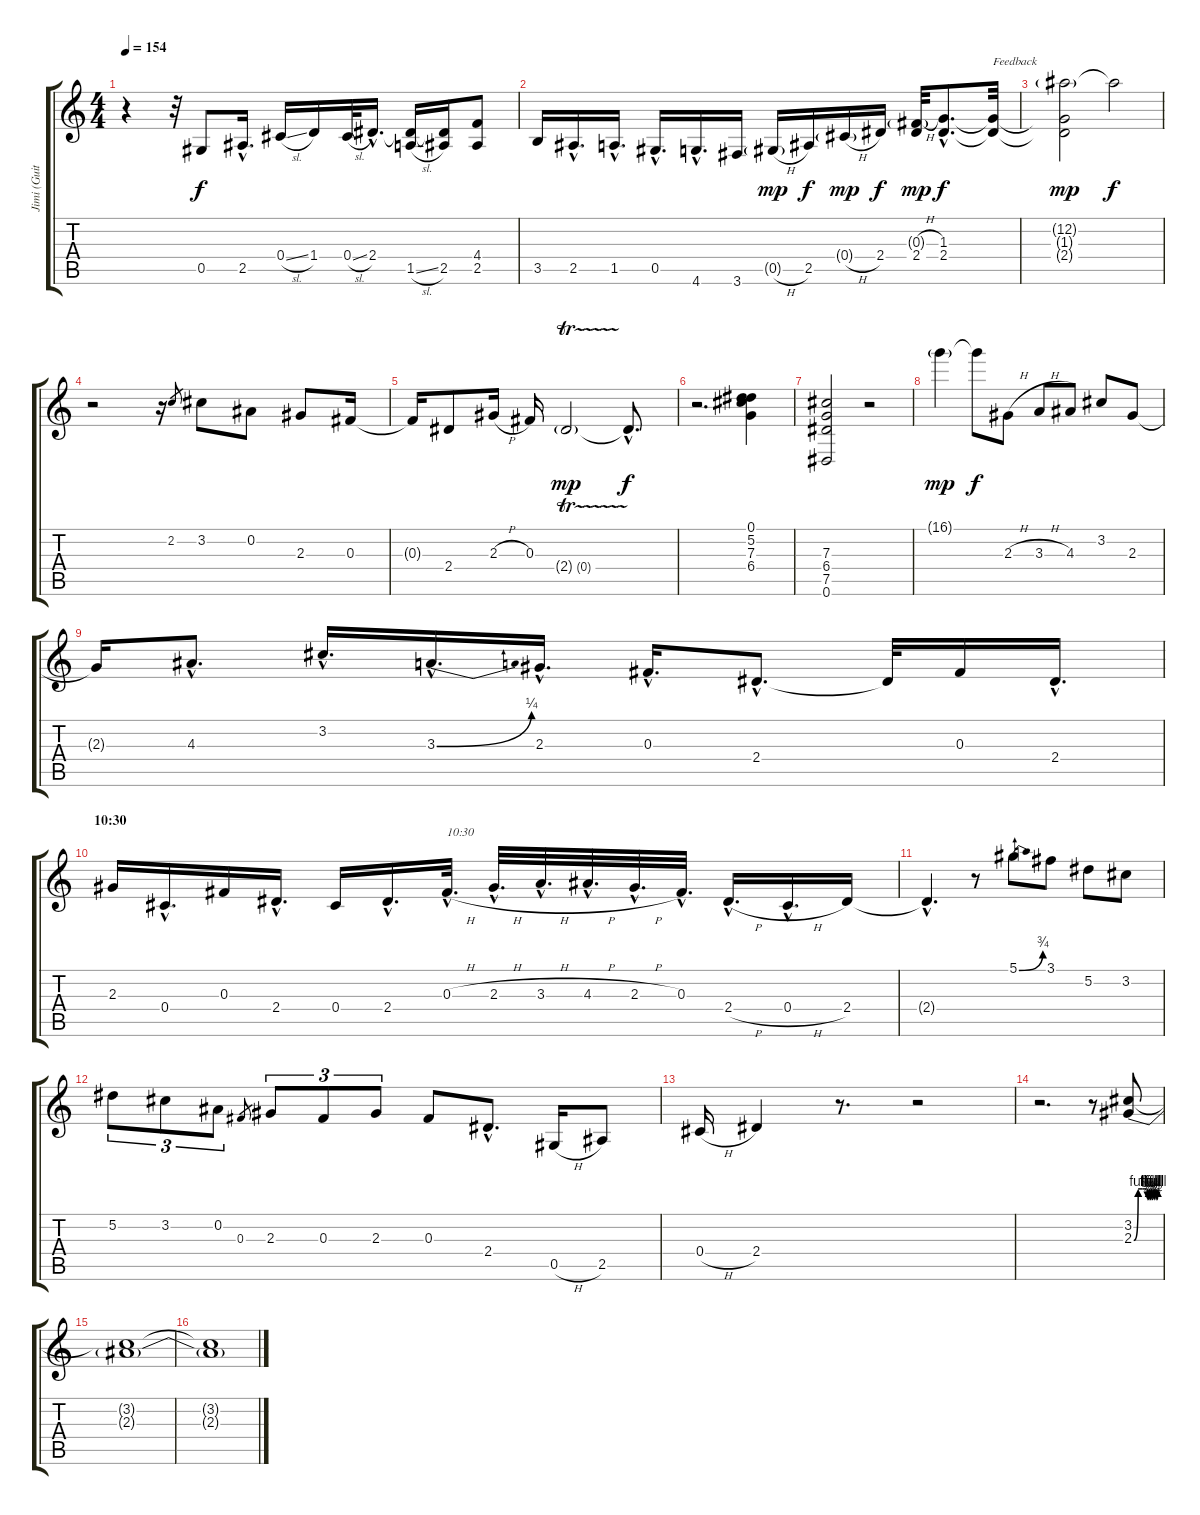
\track ("Jimi (Guitar)" "Jimi (Guit") {instrument overdrivenguitar}
\staff {score tabs}
\tuning (Eb4 Bb3 Gb3 Db3 Ab2 Eb2) {hide}
\ts (4 4)
\tempo 154
\clef g2
\ks c
r.4{dy f} r.32 0.5.8 2.5{hac}.16{d} 0.4{sl}.16 1.4.16 0.4{sl}.32 2.4{hac}.16{d} (2.4{t} 1.5{sl}).16 (2.4{t} 2.5).16 (4.4 2.5).8 |
3.5.16 2.5{hac}.16{d} 1.5{hac}.16{d} 0.5{hac}.16{d} 4.6{hac}.16{d} 3.6.16 0.5{h g}.16{dy mp} 2.5.16{dy f} 0.4{h g}.16{dy mp} 2.4.16{dy f} (0.3{h g} 2.4).32{dy mp} (1.3{hac} 2.4{hac}).8{d dy f} (1.3{t} 2.4{t}).32{txt "Feedback"} |
(12.2{g} 1.3{t} 2.4{t}).2{dy mp} 12.2{t}.2{dy f} |
r.2 r.16 2.2.8{gr} 3.2.8 0.2.8 2.3.8 0.3.16 |
0.3{t}.16 2.4.8 2.3{h}.16 0.3.16 2.4{tr (0 16) g}.2{dy mp} 2.4{hac t}.8{d dy f} |
r.2{d} (0.1 5.2 7.3 6.4).4 |
(7.3 6.4 7.5 0.6).2 r.2 |
16.1{g}.4{dy mp} 16.1{t}.8{dy f} 2.3{h}.8 3.3{h}.8 4.3.8 3.2.8 2.3.8 |
2.3{t}.16 4.3{hac}.8{d} 3.2{hac}.16{d} 3.3{be (bend 0 0 60 1) hac}.16{d} 2.3{hac}.16{d} 0.3{hac}.16{d} 2.4{hac}.8{d} 2.4{t}.32 0.3.16 2.4{hac}.16{d} |
\section ("" "10:30")
2.3.16 0.4{hac}.16{d} 0.3.16 2.4{hac}.16{d} 0.4.16 2.4{hac}.16{d} 0.3{h hac}.32{d txt "10:30"} 2.3{h hac}.32{d} 3.3{h hac}.32{d} 4.3{h hac}.32{d} 2.3{h hac}.32{d} 0.3{hac}.32{d} 2.4{h hac}.16{d} 0.4{h hac}.16{d} 2.4.16 |
2.4{hac t}.4{d} r.8 5.1{be (bend 0 0 60 3)}.8 3.1.8 5.2.8 3.2.8 |
5.2.8{tu (3 2)} 3.2.8{tu (3 2)} 0.2.8{tu (3 2)} 0.3.8{gr} 2.3.8{tu (3 2)} 0.3.8{tu (3 2)} 2.3.8{tu (3 2)} 0.3.8 2.4{hac}.8{d} 0.5{h}.16 2.5.8 |
0.4{h}.16 2.4.4 r.8{d} r.2 |
r.2{d} r.8 (3.2 2.3{be (custom 0 0 10 4 20 4 30 4 32 2 35 4 37 2 40 4 42 2 46 4 48 2 50 4 53 2 56 4 60 4)}).8 |
(3.2{t} 2.3{t}).1 |
(3.2{t} 2.3{t}).1
